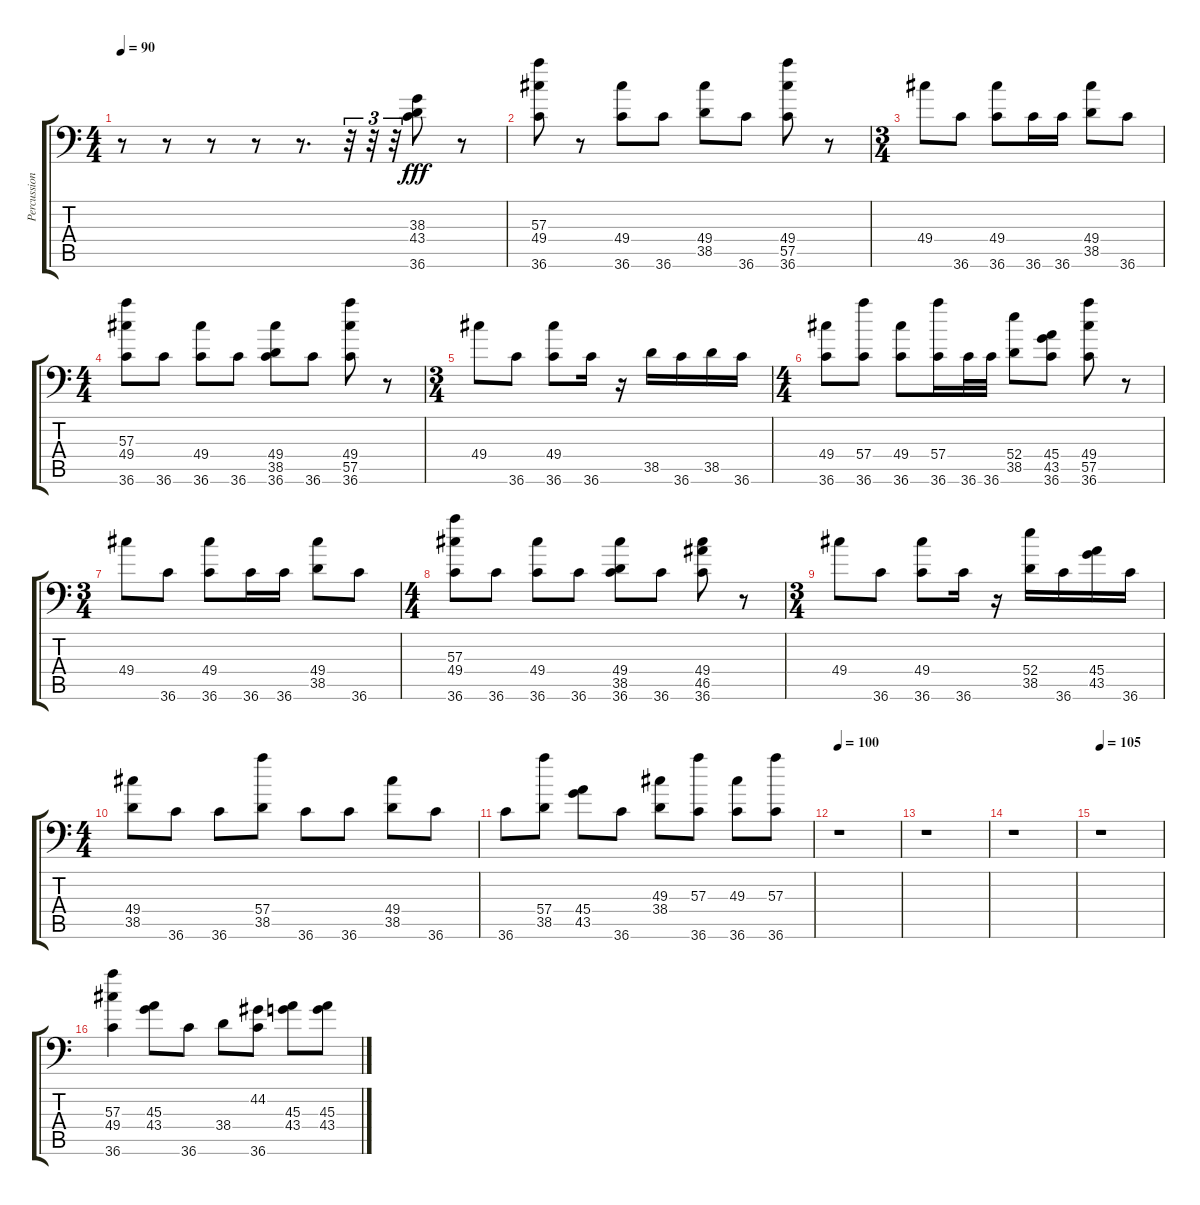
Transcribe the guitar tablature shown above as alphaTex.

\track ("Percussion" "Percussion") {instrument acousticgrandpiano}
\staff {score tabs}
\tuning (C-1 C-1 C-1 C-1 C-1 C-1) {hide}
\ts (4 4)
\tempo 90
\clef f4
\ks c
r.8{dy fff} r.8 r.8 r.8 r.8{d} r.32{tu (3 2)} r.32{tu (3 2)} r.32{tu (3 2)} (38.3 43.4 36.6).8 r.8 |
(57.3 49.4 36.6).8 r.8 (49.4 36.6).8 36.6.8 (49.4 38.5).8 36.6.8 (49.4 57.5 36.6).8 r.8 |
\ts (3 4)
49.4.8 36.6.8 (49.4 36.6).8 36.6.16 36.6.16 (49.4 38.5).8 36.6.8 |
\ts (4 4)
(57.3 49.4 36.6).8 36.6.8 (49.4 36.6).8 36.6.8 (49.4 38.5 36.6).8 36.6.8 (49.4 57.5 36.6).8 r.8 |
\ts (3 4)
49.4.8 36.6.8 (49.4 36.6).8 36.6.16 r.16 38.5.16 36.6.16 38.5.16 36.6.16 |
\ts (4 4)
(49.4 36.6).8 (57.4 36.6).8 (49.4 36.6).8 (57.4 36.6).16 36.6.32 36.6.32 (52.4 38.5).8 (45.4 43.5 36.6).8 (49.4 57.5 36.6).8 r.8 |
\ts (3 4)
49.4.8 36.6.8 (49.4 36.6).8 36.6.16 36.6.16 (49.4 38.5).8 36.6.8 |
\ts (4 4)
(57.3 49.4 36.6).8 36.6.8 (49.4 36.6).8 36.6.8 (49.4 38.5 36.6).8 36.6.8 (49.4 46.5 36.6).8 r.8 |
\ts (3 4)
49.4.8 36.6.8 (49.4 36.6).8 36.6.16 r.16 (52.4 38.5).16 36.6.16 (45.4 43.5).16 36.6.16 |
\ts (4 4)
(49.4 38.5).8 36.6.8 36.6.8 (57.4 38.5).8 36.6.8 36.6.8 (49.4 38.5).8 36.6.8 |
36.6.8 (57.4 38.5).8 (45.4 43.5).8 36.6.8 (49.3 38.4).8 (57.3 36.6).8 (49.3 36.6).8 (57.3 36.6).8 |
\tempo 100
r.1 |
r.1 |
r.1 |
\tempo 105
r.1 |
(57.3 49.4 36.6).4 (45.3 43.4).8 36.6.8 38.4.8 (44.2 36.6).8 (45.3 43.4).8 (45.3 43.4).8
